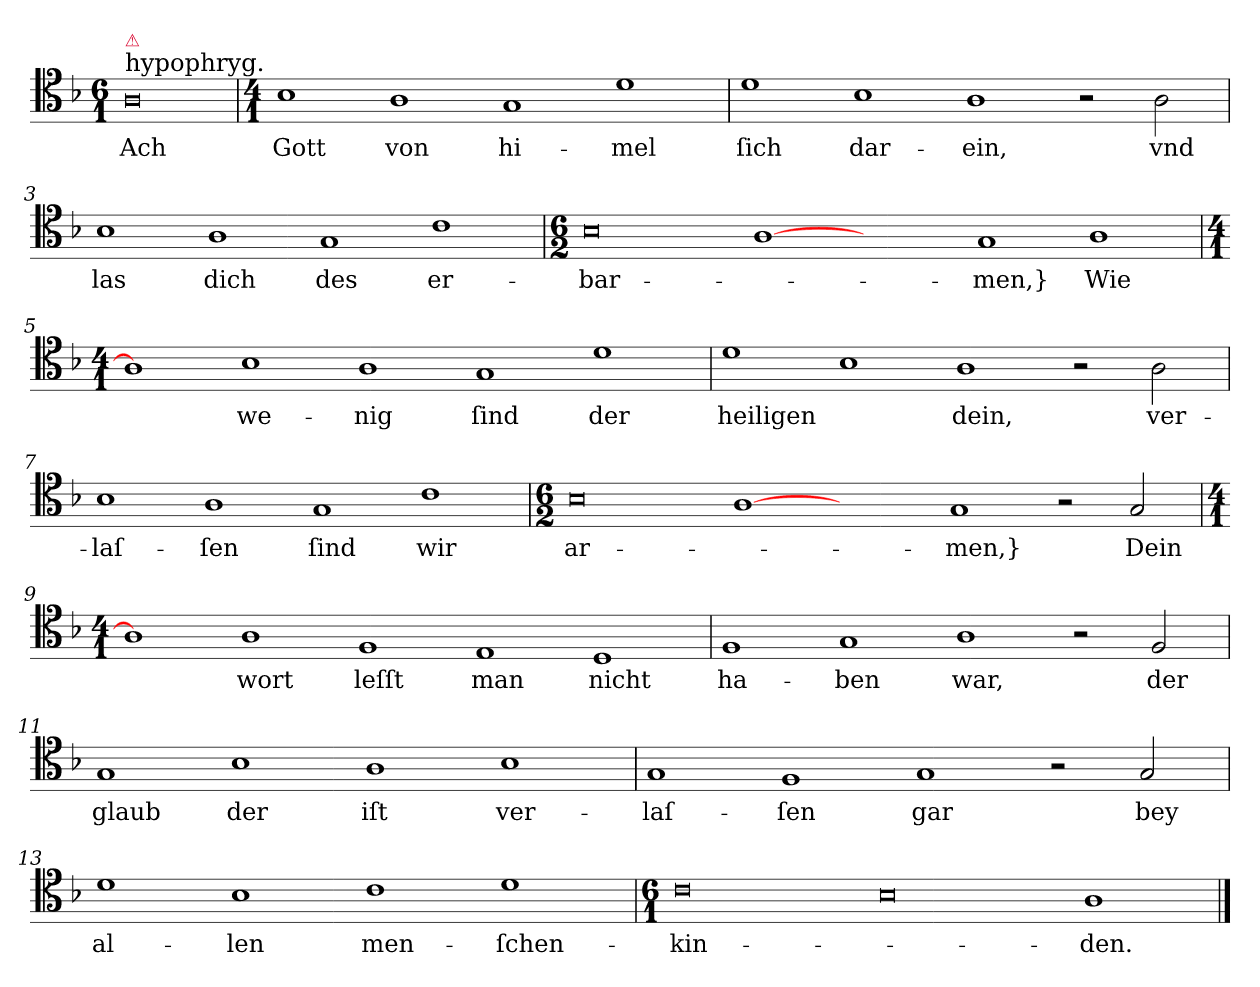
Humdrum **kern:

**kern	**text
*part1	*part1
*staff1	*staff1
*clefC4	*
*k[b-]	*
*M6/1	*
=	=
!LO:TX:a:t=hypophryg.	!
!LO:TX:a:color=crimson:t=⚠	!
!LO:N:vis=0	!
1A	Ach
=1	=1
*M4/1	*
1B-	Gott
1A	von
1G	hi-
1d	-mel
=2	=2
1d	ſich
1B-	dar-
1A	-ein,
2r	.
2A	vnd
=3	=3
1B-	las
1A	dich
1G	des
1c	er-
=4	=4
*M6/2	*
0B-	-bar-
[1A	.
1ryy	.
1G	-men,}
1A	Wie
=5	=5
*M4/1	*
1A]	.
1B-	we-
1A	-nig
1G	ſind
1d	der
=6	=6
1d	heiligen
1B-	.
1A	dein,
2r	.
2A	ver-
=7	=7
1B-	-laſ-
1A	-ſen
1G	ſind
1c	wir
=8	=8
*M6/2	*
0B-	ar-
[1A	.
1ryy	.
1G	-men,}
2r	.
2G	Dein
=9	=9
*M4/1	*
1A]	.
1A	wort
1F	leſſt
1E	man
1D	nicht
=10	=10
1F	ha-
1G	-ben
1A	war,
2r	.
2F	der
=11	=11
1G	glaub
1B-	der
1A	iſt
1B-	ver-
=12	=12
1G	-laſ-
1F	-ſen
1G	gar
2r	.
2G	bey
=13	=13
1d	al-
1B-	-len
1c	men-
1d	-ſchen-
=14	=14
*M6/1	*
0c	-kin-
0B-	.
1A\	-den.
==	==
*-	*-
